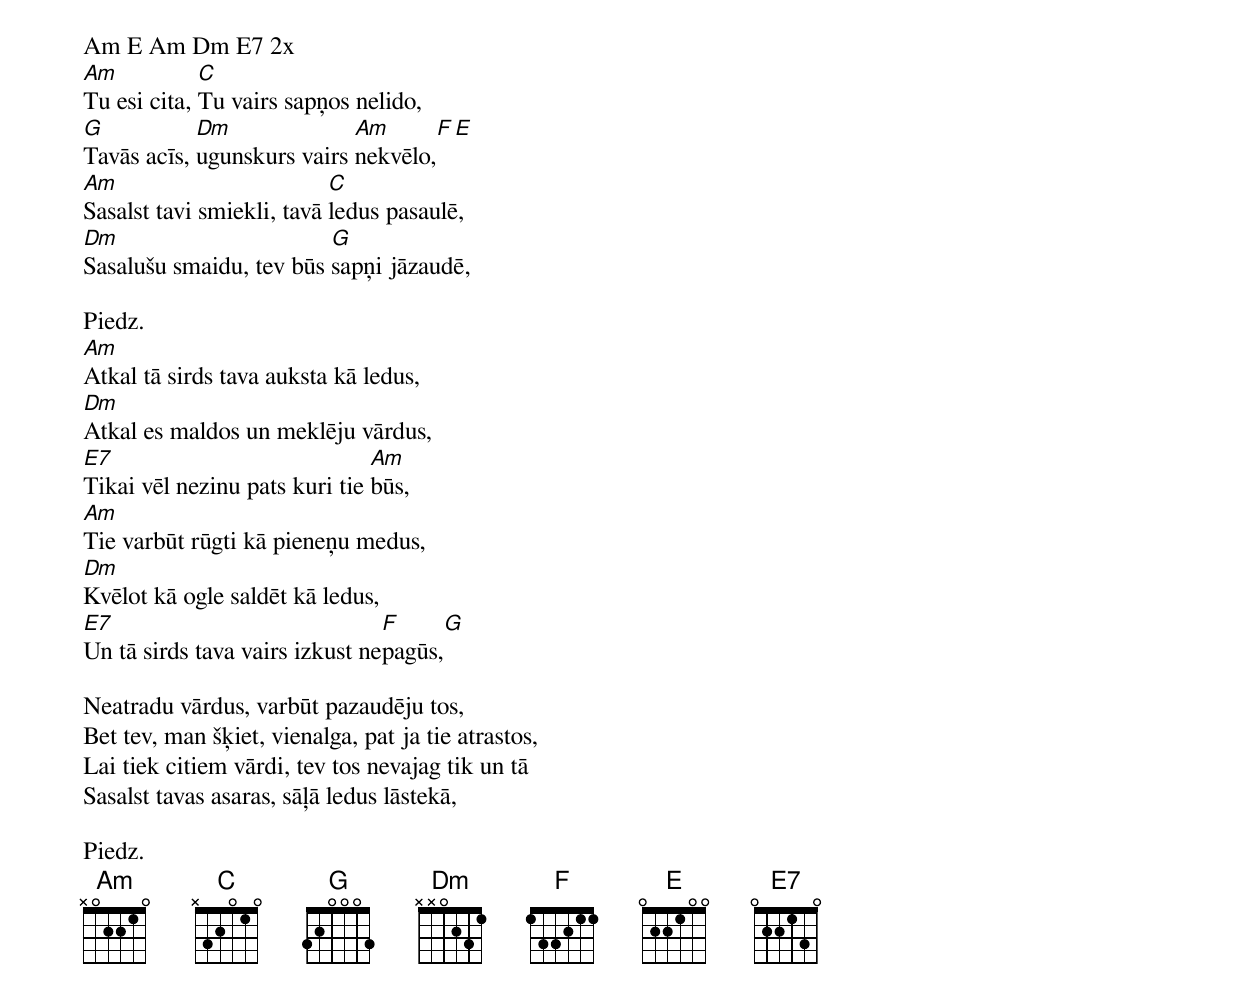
Am E Am Dm E7 2x
Am           C
Tu esi cita, Tu vairs sapņos nelido,
G           Dm              Am       F E
Tavās acīs, ugunskurs vairs nekvēlo,
Am                         C
Sasalst tavi smiekli, tavā ledus pasaulē,
Dm                       G
Sasalušu smaidu, tev būs sapņi jāzaudē,

Piedz.
Am
Atkal tā sirds tava auksta kā ledus,
Dm
Atkal es maldos un meklēju vārdus,
E7                             Am
Tikai vēl nezinu pats kuri tie būs,
Am
Tie varbūt rūgti kā pieneņu medus,
Dm
Kvēlot kā ogle saldēt kā ledus,
E7                              F       G
Un tā sirds tava vairs izkust nepagūs,

Neatradu vārdus, varbūt pazaudēju tos,
Bet tev, man šķiet, vienalga, pat ja tie atrastos,
Lai tiek citiem vārdi, tev tos nevajag tik un tā
Sasalst tavas asaras, sāļā ledus lāstekā,

Piedz.
